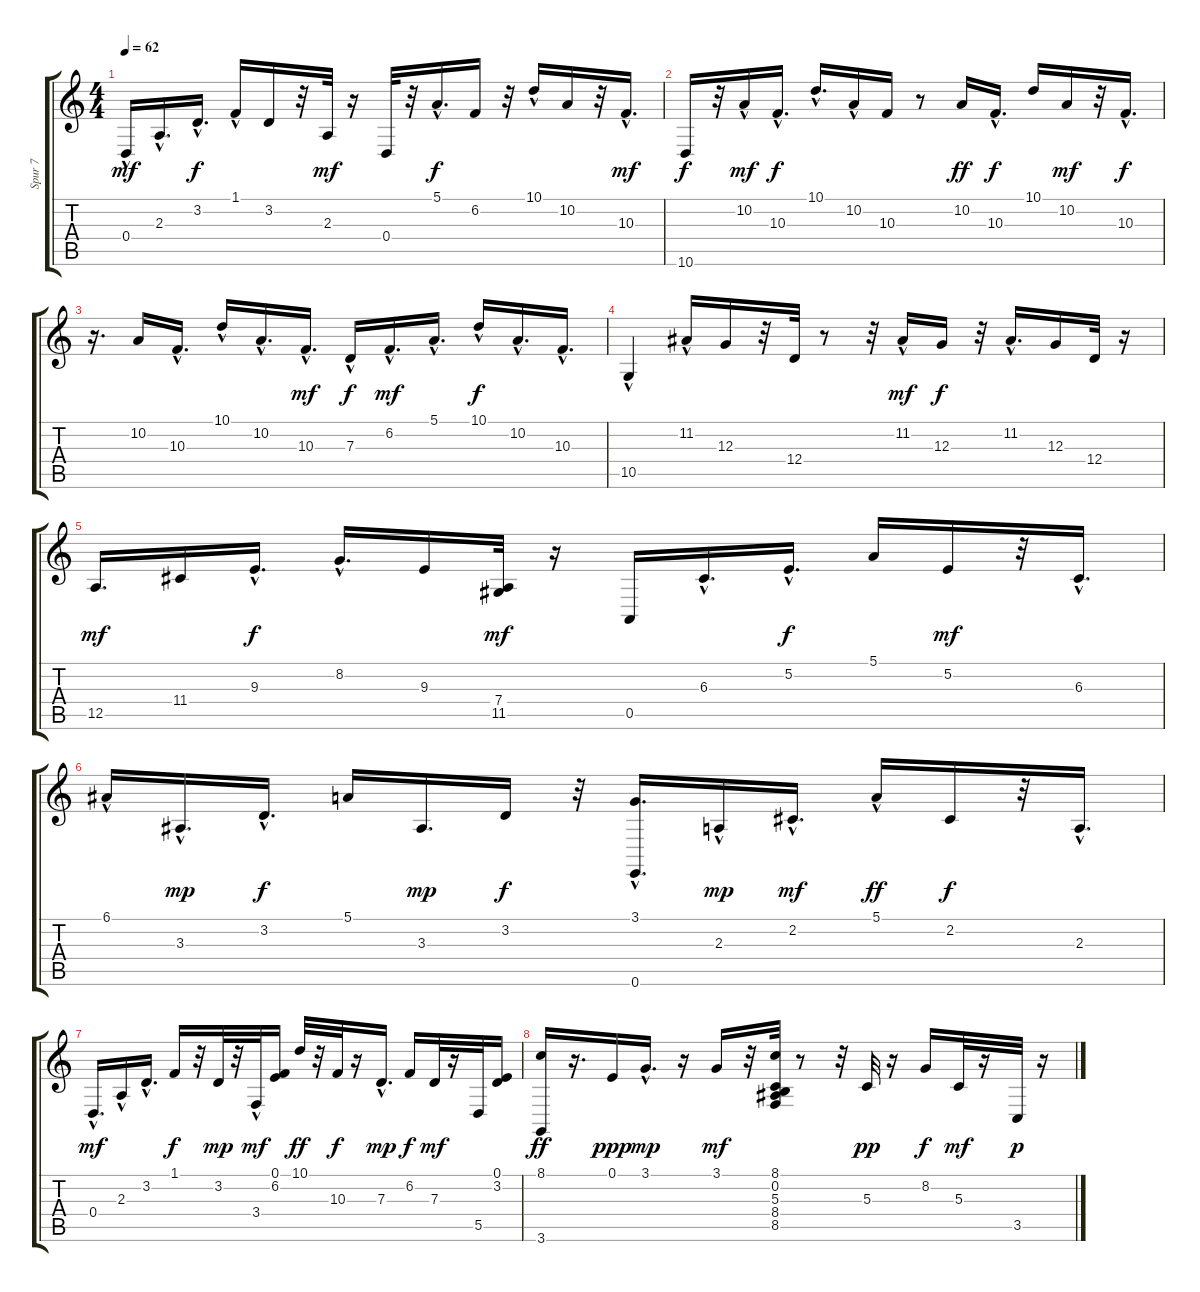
\track ("Spur 7" "Spur 7") {instrument acousticgrandpiano}
\staff {score tabs}
\tuning (E4 B3 G3 D3 A2 E2) {hide}
\ts (4 4)
\tempo 62
\clef g2
\ks c
0.4{hac}.16{dy mf} 2.3{hac}.16{d} 3.2{hac}.16{d dy f} 1.1{hac}.16 3.2.16 r.32 2.3.32{dy mf} r.16 0.4.32 r.32 5.1{hac}.16{d dy f} 6.2.16 r.32 10.1{hac}.16 10.2.16 r.32 10.3{hac}.16{d dy mf} |
10.6.16{dy f} r.32 10.2{hac}.16{dy mf} 10.3{hac}.16{d dy f} 10.1{hac}.16{d} 10.2{hac}.16 10.3.16 r.8 10.2.16{dy ff} 10.3{hac}.16{d dy f} 10.1.16 10.2.16{dy mf} r.32 10.3{hac}.16{d dy f} |
r.16{d} 10.2.16 10.3{hac}.16{d} 10.1{hac}.16 10.2{hac}.16{d} 10.3{hac}.16{d dy mf} 7.3{hac}.16{dy f} 6.2{hac}.16{d dy mf} 5.1{hac}.16{d} 10.1{hac}.16{dy f} 10.2{hac}.16{d} 10.3{hac}.16{d} |
10.5{hac}.4 11.2{hac}.16 12.3.16 r.32 12.4.32 r.8 r.32 11.2{hac}.16{dy mf} 12.3.16{dy f} r.32 11.2{hac}.16{d} 12.3.16 12.4.32 r.16 |
12.5.16{d dy mf} 11.4.16 9.3{hac}.16{d dy f} 8.2{hac}.16{d} 9.3.16 (7.4 11.5).32{dy mf} r.16 0.5.16 6.3{hac}.16{d} 5.2{hac}.16{d dy f} 5.1.16 5.2.16{dy mf} r.32 6.3{hac}.16{d} |
6.1{hac}.16 3.3{hac}.16{d dy mp} 3.2{hac}.16{d dy f} 5.1.16 3.3.16{d dy mp} 3.2.16{dy f} r.32 (3.1{hac} 0.6).16{d} 2.3{hac}.16{dy mp} 2.2{hac}.16{d dy mf} 5.1{hac}.16{dy ff} 2.2.16{dy f} r.32 2.3{hac}.16{d} |
0.4{hac}.16{d dy mf} 2.3{hac}.16 3.2{hac}.16{d} 1.1.16{dy f} r.32 3.2.32{dy mp} r.32 3.4{hac}.32{dy mf} (0.1 6.2).16 10.1.32{dy ff} r.32 10.3.32{dy f} r.16 7.3{hac}.16{d dy mp} 6.2.16{dy f} 7.3.32{dy mf} r.16 5.5.32 (0.1 3.2).16 |
(8.1 3.6).16{dy ff} r.16{d} 0.1.16{dy ppp} 3.1{hac}.16{d dy mp} r.16 3.1.16{dy mf} r.32 (8.1 0.2 5.3 8.4 8.5).32 r.8 r.32 5.3.32{dy pp} r.16 8.2.16{dy f} 5.3.32{dy mf} r.16 3.5.32{dy p} r.16
